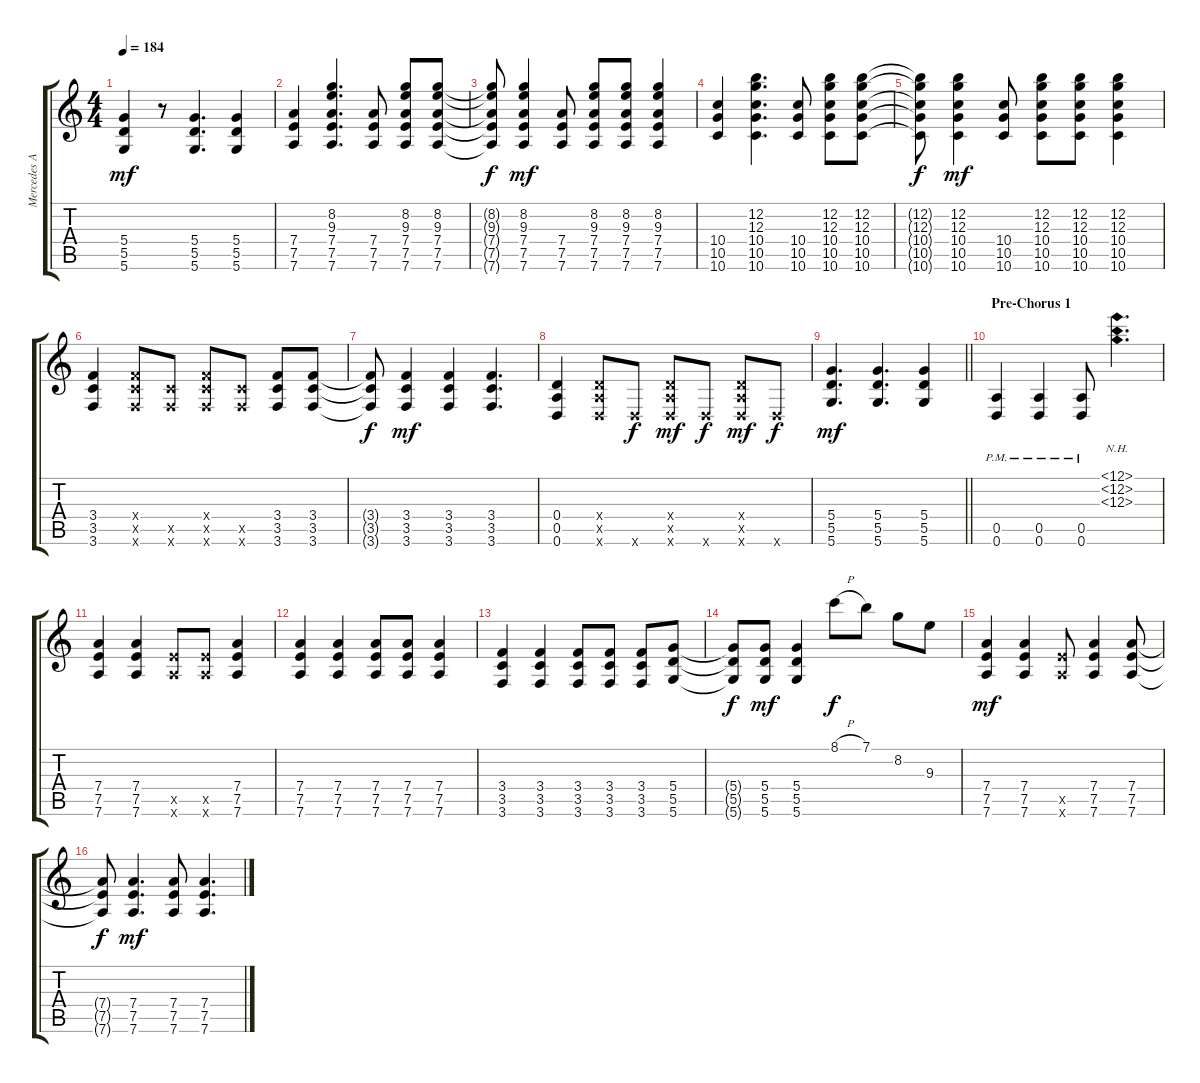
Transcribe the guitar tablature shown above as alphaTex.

\track ("Mercedes Arn-Horn (Lead Guitar)" "Mercedes A") {instrument distortionguitar}
\staff {score tabs}
\tuning (E4 B3 G3 D3 A2 D2) {hide}
\ts (4 4)
\tempo 184
\clef g2
\ks c
(5.4 5.5 5.6).4{dy mf} r.8 (5.4 5.5 5.6).4{d} (5.4 5.5 5.6).4 |
(7.4 7.5 7.6).4 (8.2 9.3 7.4 7.5 7.6).4{d} (7.4 7.5 7.6).8 (8.2 9.3 7.4 7.5 7.6).8 (8.2 9.3 7.4 7.5 7.6).8 |
(8.2{t} 9.3{t} 7.4{t} 7.5{t} 7.6{t}).8{dy f} (8.2 9.3 7.4 7.5 7.6).4{dy mf} (7.4 7.5 7.6).8 (8.2 9.3 7.4 7.5 7.6).8 (8.2 9.3 7.4 7.5 7.6).8 (8.2 9.3 7.4 7.5 7.6).4 |
(10.4 10.5 10.6).4 (12.2 12.3 10.4 10.5 10.6).4{d} (10.4 10.5 10.6).8 (12.2 12.3 10.4 10.5 10.6).8 (12.2 12.3 10.4 10.5 10.6).8 |
(12.2{t} 12.3{t} 10.4{t} 10.5{t} 10.6{t}).8{dy f} (12.2 12.3 10.4 10.5 10.6).4{dy mf} (10.4 10.5 10.6).8 (12.2 12.3 10.4 10.5 10.6).8 (12.2 12.3 10.4 10.5 10.6).8 (12.2 12.3 10.4 10.5 10.6).4 |
(3.4 3.5 3.6).4 (3.4{x} 3.5{x} 3.6{x}).8 (3.5{x} 3.6{x}).8 (3.4{x} 3.5{x} 3.6{x}).8 (3.5{x} 3.6{x}).8 (3.4 3.5 3.6).8 (3.4 3.5 3.6).8 |
(3.4{t} 3.5{t} 3.6{t}).8{dy f} (3.4 3.5 3.6).4{dy mf} (3.4 3.5 3.6).4 (3.4 3.5 3.6).4{d} |
(0.4 0.5 0.6).4 (0.4{x} 0.5{x} 0.6{x}).8 0.6{x}.8{dy f} (0.4{x} 0.5{x} 0.6{x}).8{dy mf} 0.6{x}.8{dy f} (0.4{x} 0.5{x} 0.6{x}).8{dy mf} 0.6{x}.8{dy f} |
\barLineRight lightlight
(5.4 5.5 5.6).4{d dy mf} (5.4 5.5 5.6).4{d} (5.4 5.5 5.6).4 |
\section ("" "Pre-Chorus 1")
(0.5{pm} 0.6{pm}).4 (0.5{pm} 0.6{pm}).4 (0.5{pm} 0.6{pm}).8 (12.1{nh} 12.2{nh} 12.3{nh}).4{d} |
(7.4 7.5 7.6).4 (7.4 7.5 7.6).4 (7.5{x} 7.6{x}).8 (7.5{x} 7.6{x}).8 (7.4 7.5 7.6).4 |
(7.4 7.5 7.6).4 (7.4 7.5 7.6).4 (7.4 7.5 7.6).8 (7.4 7.5 7.6).8 (7.4 7.5 7.6).4 |
(3.4 3.5 3.6).4 (3.4 3.5 3.6).4 (3.4 3.5 3.6).8 (3.4 3.5 3.6).8 (3.4 3.5 3.6).8 (5.4 5.5 5.6).8 |
(5.4{t} 5.5{t} 5.6{t}).8{dy f} (5.4 5.5 5.6).8{dy mf} (5.4 5.5 5.6).4 8.1{h}.8{dy f} 7.1.8 8.2.8 9.3.8 |
(7.4 7.5 7.6).4{dy mf} (7.4 7.5 7.6).4 (7.5{x} 7.6{x}).8 (7.4 7.5 7.6).4 (7.4 7.5 7.6).8 |
(7.4{t} 7.5{t} 7.6{t}).8{dy f} (7.4 7.5 7.6).4{d dy mf} (7.4 7.5 7.6).8 (7.4 7.5 7.6).4{d}
